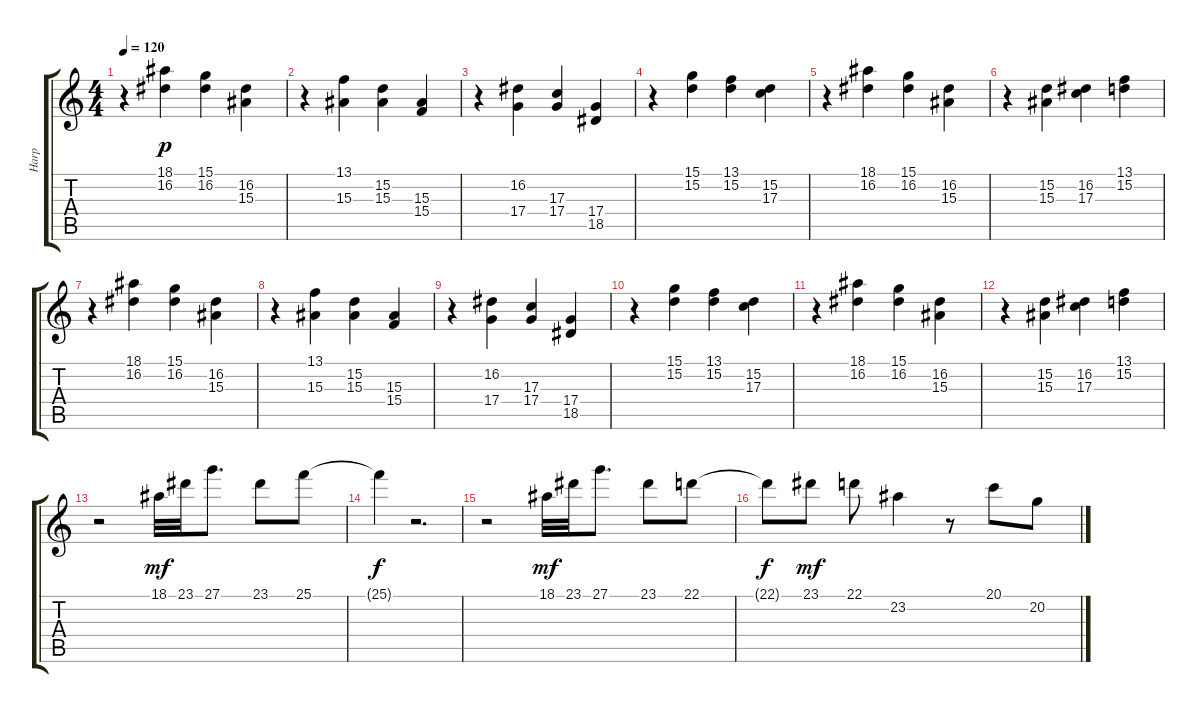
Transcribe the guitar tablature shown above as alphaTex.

\track ("Harp" "Harp") {instrument orchestralharp}
\staff {score tabs}
\tuning (E4 B3 G3 D3 A2 E2) {hide}
\ts (4 4)
\tempo 120
\clef g2
\ks c
r.4{dy mp} (18.1 16.2).4{dy p} (15.1 16.2).4 (16.2 15.3).4 |
r.4 (13.1 15.3).4 (15.2 15.3).4 (15.3 15.4).4 |
r.4 (16.2 17.4).4 (17.3 17.4).4 (17.4 18.5).4 |
r.4 (15.1 15.2).4 (13.1 15.2).4 (15.2 17.3).4 |
r.4 (18.1 16.2).4 (15.1 16.2).4 (16.2 15.3).4 |
r.4 (15.2 15.3).4 (16.2 17.3).4 (13.1 15.2).4 |
r.4 (18.1 16.2).4 (15.1 16.2).4 (16.2 15.3).4 |
r.4 (13.1 15.3).4 (15.2 15.3).4 (15.3 15.4).4 |
r.4 (16.2 17.4).4 (17.3 17.4).4 (17.4 18.5).4 |
r.4 (15.1 15.2).4 (13.1 15.2).4 (15.2 17.3).4 |
r.4 (18.1 16.2).4 (15.1 16.2).4 (16.2 15.3).4 |
r.4 (15.2 15.3).4 (16.2 17.3).4 (13.1 15.2).4 |
r.2 18.1.32{dy mf} 23.1.32 27.1.8{d} 23.1.8 25.1.8 |
25.1{t}.4{dy f} r.2{d} |
r.2 18.1.32{dy mf} 23.1.32 27.1.8{d} 23.1.8 22.1.8 |
22.1{t}.8{dy f} 23.1.8{dy mf} 22.1.8 23.2.4 r.8 20.1.8 20.2.8
